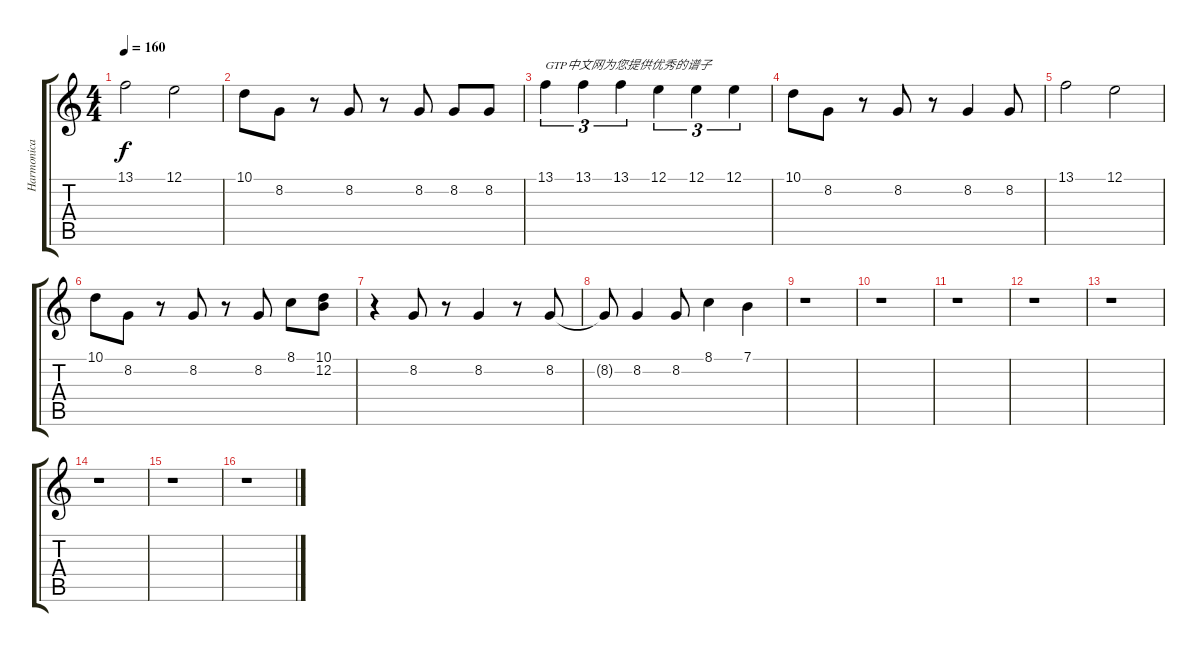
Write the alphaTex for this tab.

\track ("Harmonica" "Harmonica") {instrument harmonica}
\staff {score tabs}
\tuning (E4 B3 G3 D3 A2 E2) {hide}
\ts (4 4)
\tempo 160
\clef g2
\ks c
13.1.2{dy f instrument harmonica} 12.1.2 |
10.1.8 8.2.8 r.8 8.2.8 r.8 8.2.8 8.2.8 8.2.8 |
13.1.4{tu (3 2) txt "GTP中文网为您提供优秀的谱子"} 13.1.4{tu (3 2)} 13.1.4{tu (3 2)} 12.1.4{tu (3 2)} 12.1.4{tu (3 2)} 12.1.4{tu (3 2)} |
10.1.8 8.2.8 r.8 8.2.8 r.8 8.2.4 8.2.8 |
13.1.2 12.1.2 |
10.1.8 8.2.8 r.8 8.2.8 r.8 8.2.8 8.1.8 (10.1 12.2).8 |
r.4 8.2.8 r.8 8.2.4 r.8 8.2.8 |
8.2{t}.8 8.2.4 8.2.8 8.1.4 7.1.4 |
r.1 |
r.1 |
r.1 |
r.1 |
r.1 |
r.1 |
r.1 |
r.1
